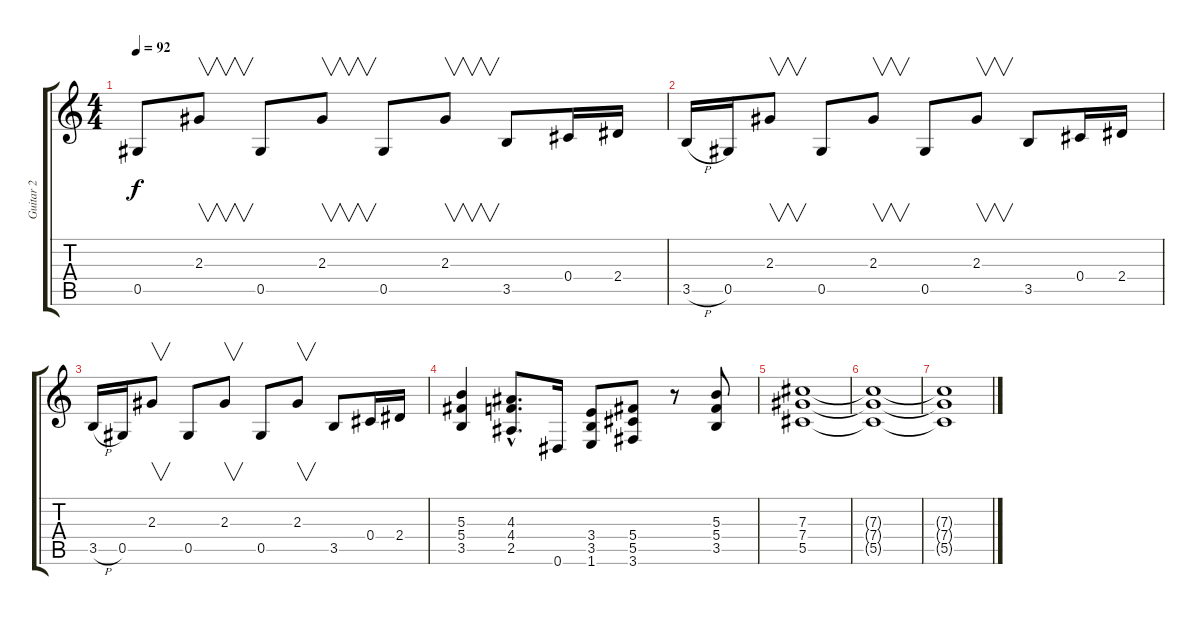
\track ("Guitar 2" "Guitar 2") {instrument distortionguitar}
\staff {score tabs}
\tuning (Eb4 Bb3 Gb3 Db3 Ab2 Eb2) {hide}
\ts (4 4)
\tempo 92
\clef g2
\ks c
0.5.8{dy f} 2.3.8{v} 0.5.8 2.3.8{v} 0.5.8 2.3.8{v} 3.5.8 0.4.16 2.4.16 |
3.5{h}.16 0.5.16 2.3.8{v} 0.5.8 2.3.8{v} 0.5.8 2.3.8{v} 3.5.8 0.4.16 2.4.16 |
3.5{h}.16 0.5.16 2.3.8{v} 0.5.8 2.3.8{v} 0.5.8 2.3.8{v} 3.5.8 0.4.16 2.4.16 |
(5.3 5.4 3.5).4 (4.3{hac} 4.4{hac} 2.5{hac}).8{d} 0.6.16 (3.4 3.5 1.6).8 (5.4 5.5 3.6).8 r.8 (5.3 5.4 3.5).8 |
(7.3 7.4 5.5).1 |
(7.3{t} 7.4{t} 5.5{t}).1 |
(7.3{t} 7.4{t} 5.5{t}).1
